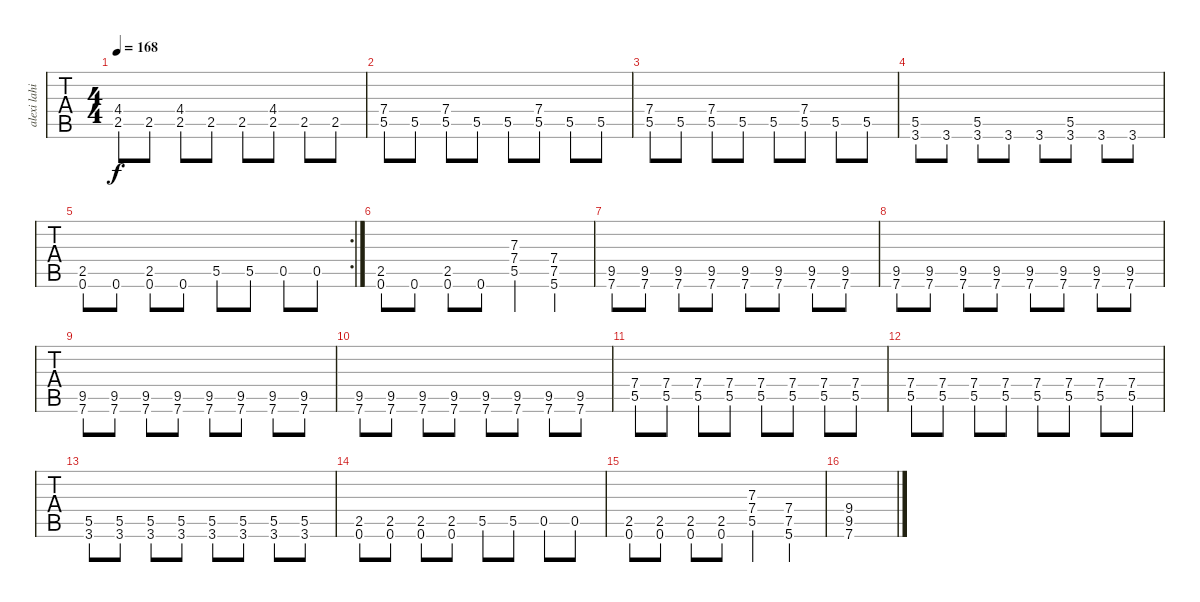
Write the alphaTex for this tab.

\track ("alexi lahio" "alexi lahi") {instrument acousticguitarsteel}
\staff {tabs}
\tuning (E4 B3 G3 D3 A2 E2) {hide}
\ts (4 4)
\tempo 168
\clef g2
\ks c
(4.4 2.5).8{dy f} 2.5.8 (4.4 2.5).8 2.5.8 2.5.8 (4.4 2.5).8 2.5.8 2.5.8 |
(7.4 5.5).8 5.5.8 (7.4 5.5).8 5.5.8 5.5.8 (7.4 5.5).8 5.5.8 5.5.8 |
(7.4 5.5).8 5.5.8 (7.4 5.5).8 5.5.8 5.5.8 (7.4 5.5).8 5.5.8 5.5.8 |
(5.5 3.6).8 3.6.8 (5.5 3.6).8 3.6.8 3.6.8 (5.5 3.6).8 3.6.8 3.6.8 |
\rc 2
(2.5 0.6).8 0.6.8 (2.5 0.6).8 0.6.8 5.5.8 5.5.8 0.5.8 0.5.8 |
(2.5 0.6).8 0.6.8 (2.5 0.6).8 0.6.8 (7.3 7.4 5.5).4 (7.4 7.5 5.6).4 |
(9.5 7.6).8 (9.5 7.6).8 (9.5 7.6).8 (9.5 7.6).8 (9.5 7.6).8 (9.5 7.6).8 (9.5 7.6).8 (9.5 7.6).8 |
(9.5 7.6).8 (9.5 7.6).8 (9.5 7.6).8 (9.5 7.6).8 (9.5 7.6).8 (9.5 7.6).8 (9.5 7.6).8 (9.5 7.6).8 |
(9.5 7.6).8 (9.5 7.6).8 (9.5 7.6).8 (9.5 7.6).8 (9.5 7.6).8 (9.5 7.6).8 (9.5 7.6).8 (9.5 7.6).8 |
(9.5 7.6).8 (9.5 7.6).8 (9.5 7.6).8 (9.5 7.6).8 (9.5 7.6).8 (9.5 7.6).8 (9.5 7.6).8 (9.5 7.6).8 |
(7.4 5.5).8 (7.4 5.5).8 (7.4 5.5).8 (7.4 5.5).8 (7.4 5.5).8 (7.4 5.5).8 (7.4 5.5).8 (7.4 5.5).8 |
(7.4 5.5).8 (7.4 5.5).8 (7.4 5.5).8 (7.4 5.5).8 (7.4 5.5).8 (7.4 5.5).8 (7.4 5.5).8 (7.4 5.5).8 |
(5.5 3.6).8 (5.5 3.6).8 (5.5 3.6).8 (5.5 3.6).8 (5.5 3.6).8 (5.5 3.6).8 (5.5 3.6).8 (5.5 3.6).8 |
(2.5 0.6).8 (2.5 0.6).8 (2.5 0.6).8 (2.5 0.6).8 5.5.8 5.5.8 0.5.8 0.5.8 |
(2.5 0.6).8 (2.5 0.6).8 (2.5 0.6).8 (2.5 0.6).8 (7.3 7.4 5.5).4 (7.4 7.5 5.6).4 |
(9.4 9.5 7.6).1
